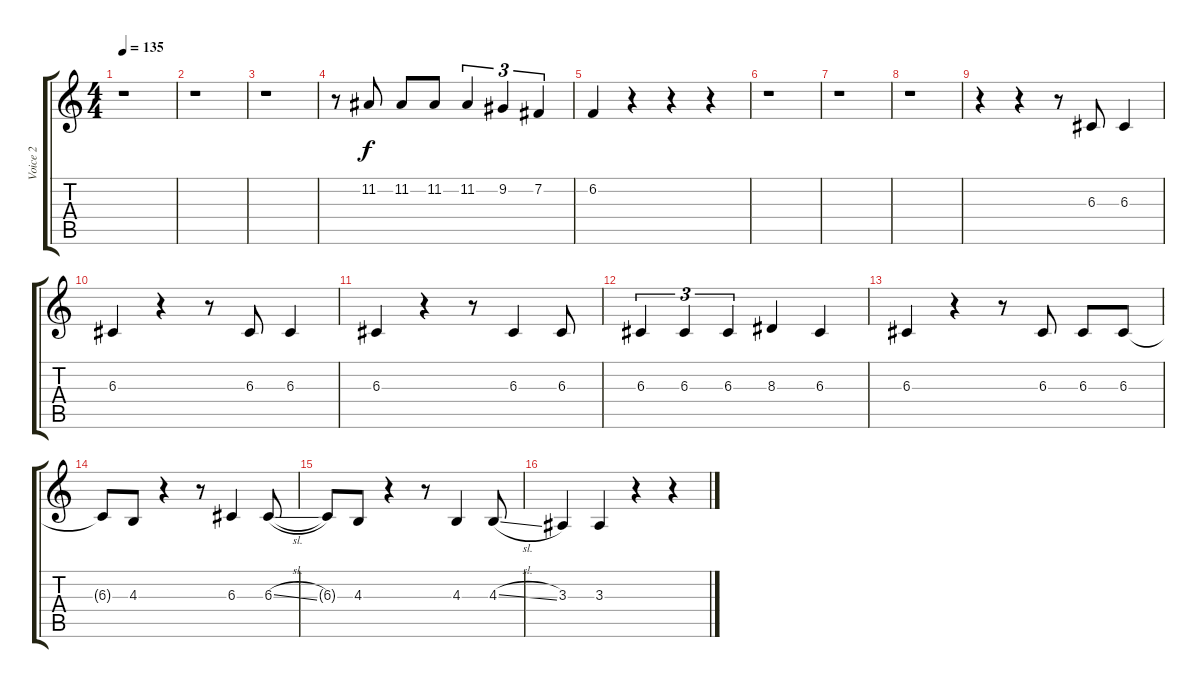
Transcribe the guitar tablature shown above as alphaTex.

\track ("Voice 2" "Voice 2") {instrument acousticgrandpiano}
\staff {score tabs}
\tuning (E4 B3 G3 D3 A2 E2) {hide}
\ts (4 4)
\tempo 135
\clef g2
\ks c
r.1{dy f} |
r.1 |
r.1 |
r.8 11.2.8 11.2.8 11.2.8 11.2.4{tu (3 2)} 9.2.4{tu (3 2)} 7.2.4{tu (3 2)} |
6.2.4 r.4 r.4 r.4 |
r.1 |
r.1 |
r.1 |
r.4 r.4 r.8 6.3.8 6.3.4 |
6.3.4 r.4 r.8 6.3.8 6.3.4 |
6.3.4 r.4 r.8 6.3.4 6.3.8 |
6.3.4{tu (3 2)} 6.3.4{tu (3 2)} 6.3.4{tu (3 2)} 8.3.4 6.3.4 |
6.3.4 r.4 r.8 6.3.8 6.3.8 6.3.8 |
6.3{t}.8 4.3.8 r.4 r.8 6.3.4 6.3{sl}.8 |
6.3{t}.8 4.3.8 r.4 r.8 4.3.4 4.3{sl}.8 |
3.3.4 3.3.4 r.4 r.4
